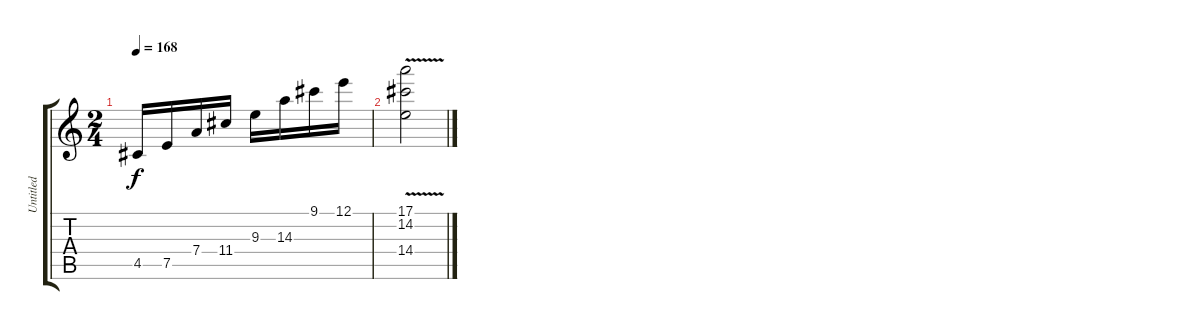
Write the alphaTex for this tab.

\track ("Untitled" "Untitled") {instrument acousticguitarnylon}
\staff {score tabs}
\tuning (E4 B3 G3 D3 A2 E2) {hide}
\ts (2 4)
\tempo 168
\clef g2
\ks c
4.5.16{dy f} 7.5.16 7.4.16 11.4.16 9.3.16 14.3.16 9.1.16 12.1.16 |
(17.1{v} 14.2{v} 14.4{v}).2
